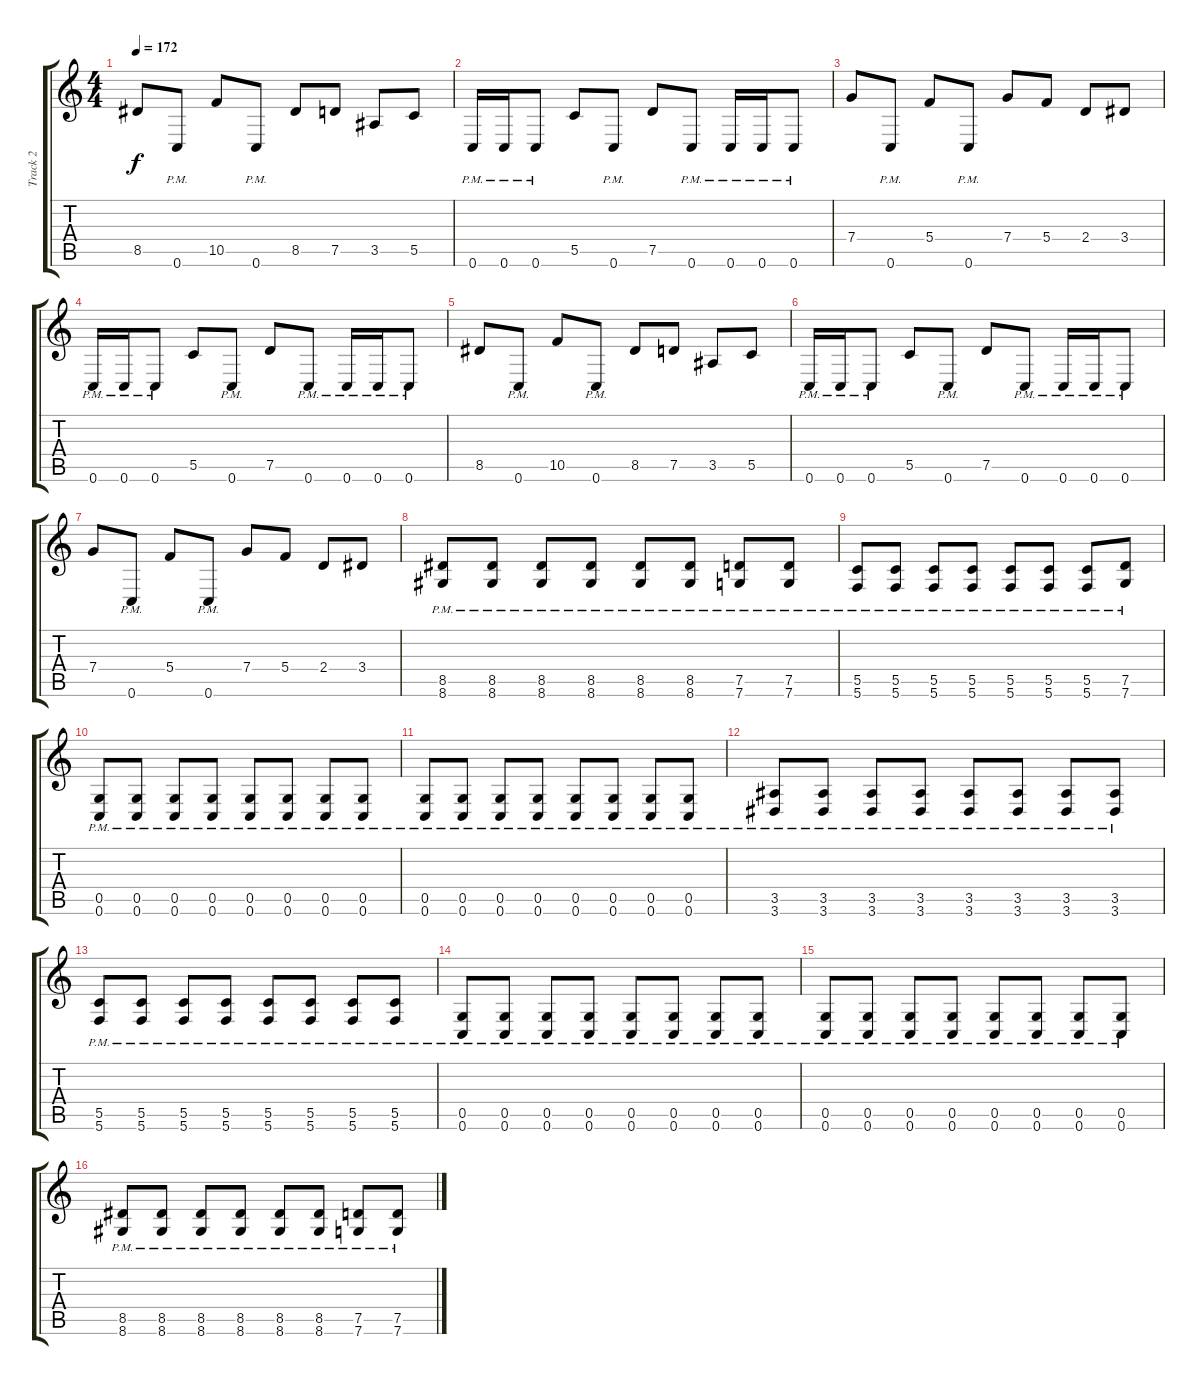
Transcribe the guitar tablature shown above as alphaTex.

\track ("Track 2" "Track 2") {instrument distortionguitar}
\staff {score tabs}
\tuning (D4 A3 F3 C3 G2 C2) {hide}
\ts (4 4)
\tempo 172
\clef g2
\ks c
8.5.8{dy f} 0.6{pm}.8 10.5.8 0.6{pm}.8 8.5.8 7.5.8 3.5.8 5.5.8 |
0.6{pm}.16 0.6{pm}.16 0.6{pm}.8 5.5.8 0.6{pm}.8 7.5.8 0.6{pm}.8 0.6{pm}.16 0.6{pm}.16 0.6{pm}.8 |
7.4.8 0.6{pm}.8 5.4.8 0.6{pm}.8 7.4.8 5.4.8 2.4.8 3.4.8 |
0.6{pm}.16 0.6{pm}.16 0.6{pm}.8 5.5.8 0.6{pm}.8 7.5.8 0.6{pm}.8 0.6{pm}.16 0.6{pm}.16 0.6{pm}.8 |
8.5.8 0.6{pm}.8 10.5.8 0.6{pm}.8 8.5.8 7.5.8 3.5.8 5.5.8 |
0.6{pm}.16 0.6{pm}.16 0.6{pm}.8 5.5.8 0.6{pm}.8 7.5.8 0.6{pm}.8 0.6{pm}.16 0.6{pm}.16 0.6{pm}.8 |
7.4.8 0.6{pm}.8 5.4.8 0.6{pm}.8 7.4.8 5.4.8 2.4.8 3.4.8 |
(8.5{pm} 8.6{pm}).8 (8.5{pm} 8.6{pm}).8 (8.5{pm} 8.6{pm}).8 (8.5{pm} 8.6{pm}).8 (8.5{pm} 8.6{pm}).8 (8.5{pm} 8.6{pm}).8 (7.5{pm} 7.6{pm}).8 (7.5{pm} 7.6{pm}).8 |
(5.5{pm} 5.6{pm}).8 (5.5{pm} 5.6{pm}).8 (5.5{pm} 5.6{pm}).8 (5.5{pm} 5.6{pm}).8 (5.5{pm} 5.6{pm}).8 (5.5{pm} 5.6{pm}).8 (5.5{pm} 5.6{pm}).8 (7.5{pm} 7.6{pm}).8 |
(0.5{pm} 0.6{pm}).8 (0.5{pm} 0.6{pm}).8 (0.5{pm} 0.6{pm}).8 (0.5{pm} 0.6{pm}).8 (0.5{pm} 0.6{pm}).8 (0.5{pm} 0.6{pm}).8 (0.5{pm} 0.6{pm}).8 (0.5{pm} 0.6{pm}).8 |
(0.5{pm} 0.6{pm}).8 (0.5{pm} 0.6{pm}).8 (0.5{pm} 0.6{pm}).8 (0.5{pm} 0.6{pm}).8 (0.5{pm} 0.6{pm}).8 (0.5{pm} 0.6{pm}).8 (0.5{pm} 0.6{pm}).8 (0.5{pm} 0.6{pm}).8 |
(3.5{pm} 3.6{pm}).8 (3.5{pm} 3.6{pm}).8 (3.5{pm} 3.6{pm}).8 (3.5{pm} 3.6{pm}).8 (3.5{pm} 3.6{pm}).8 (3.5{pm} 3.6{pm}).8 (3.5{pm} 3.6{pm}).8 (3.5{pm} 3.6{pm}).8 |
(5.5{pm} 5.6{pm}).8 (5.5{pm} 5.6{pm}).8 (5.5{pm} 5.6{pm}).8 (5.5{pm} 5.6{pm}).8 (5.5{pm} 5.6{pm}).8 (5.5{pm} 5.6{pm}).8 (5.5{pm} 5.6{pm}).8 (5.5{pm} 5.6{pm}).8 |
(0.5{pm} 0.6{pm}).8 (0.5{pm} 0.6{pm}).8 (0.5{pm} 0.6{pm}).8 (0.5{pm} 0.6{pm}).8 (0.5{pm} 0.6{pm}).8 (0.5{pm} 0.6{pm}).8 (0.5{pm} 0.6{pm}).8 (0.5{pm} 0.6{pm}).8 |
(0.5{pm} 0.6{pm}).8 (0.5{pm} 0.6{pm}).8 (0.5{pm} 0.6{pm}).8 (0.5{pm} 0.6{pm}).8 (0.5{pm} 0.6{pm}).8 (0.5{pm} 0.6{pm}).8 (0.5{pm} 0.6{pm}).8 (0.5{pm} 0.6{pm}).8 |
(8.5{pm} 8.6{pm}).8 (8.5{pm} 8.6{pm}).8 (8.5{pm} 8.6{pm}).8 (8.5{pm} 8.6{pm}).8 (8.5{pm} 8.6{pm}).8 (8.5{pm} 8.6{pm}).8 (7.5{pm} 7.6{pm}).8 (7.5{pm} 7.6{pm}).8
